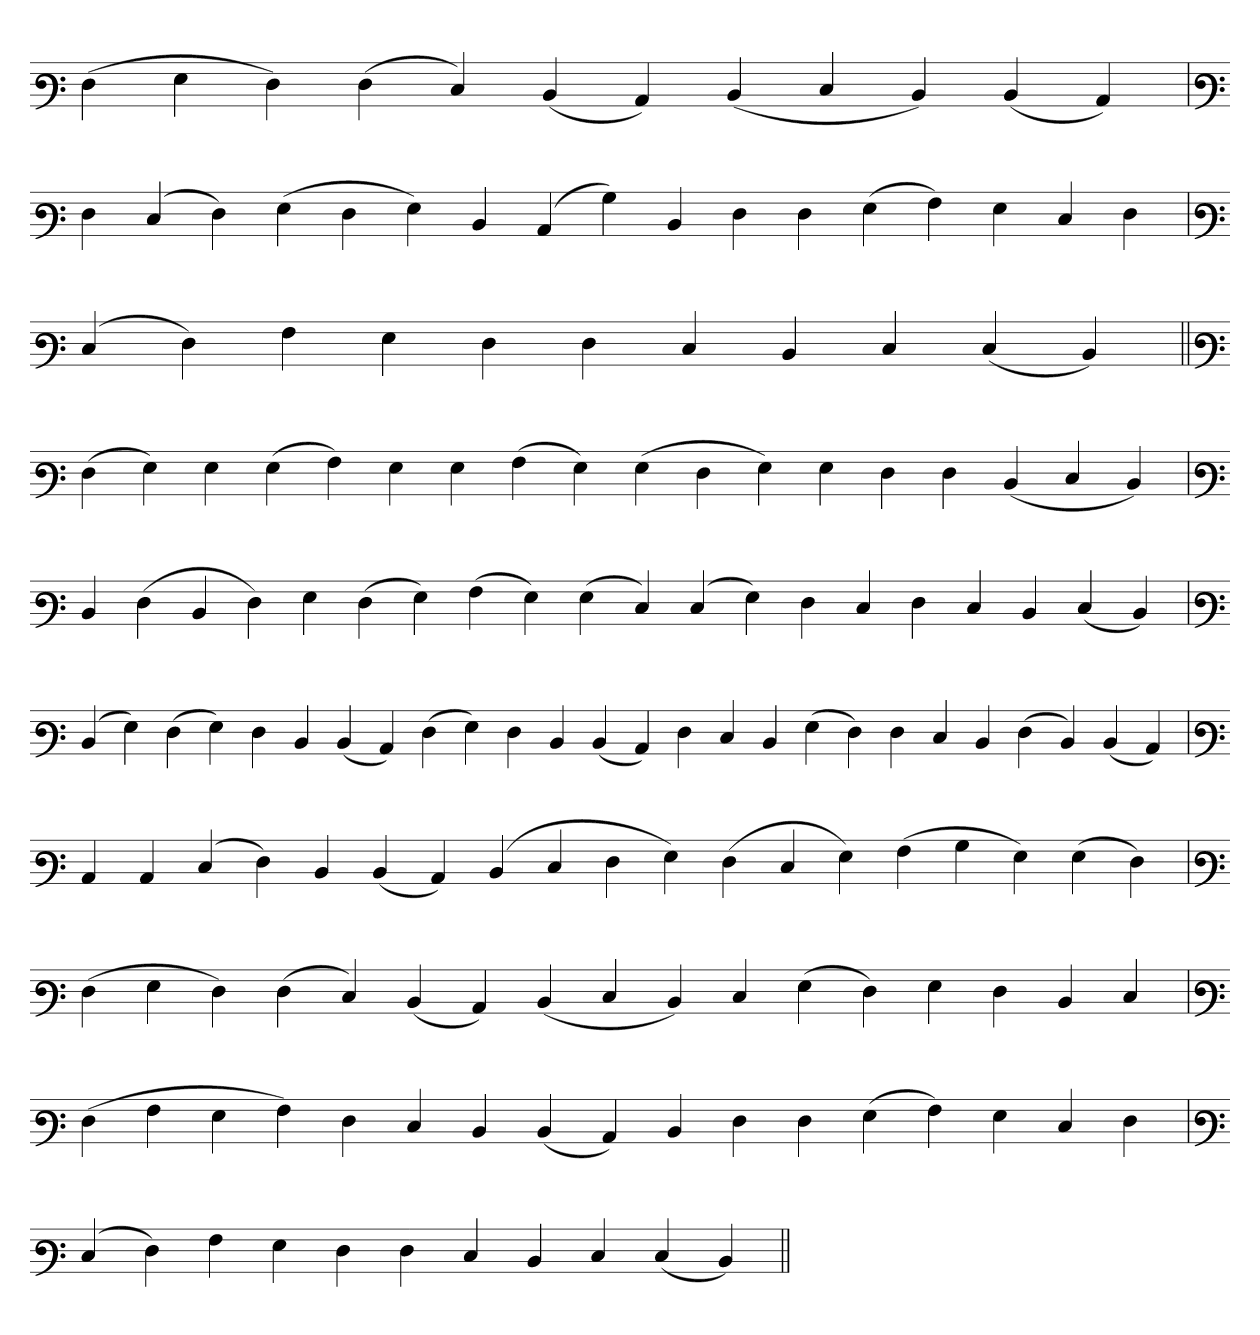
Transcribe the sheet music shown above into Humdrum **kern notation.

**kern
*part1
*staff1
*clefF3
=
(4F
4G
4F)
(4F
4E)
(4D
4C)
(4D
4E
4D)
(4D
4C)
=`
*clefF3
4F
(4E
4F)
(4G
4F
4G)
4D
(4C
4B)
4D
4F
4F
(4G
4A)
4G
4E
4F
=`
*clefF3
(4E
4F)
4A
4G
4F
4F
4E
4D
4E
(4E
4D)
=||
*clefF3
(4F
4G)
4G
(4G
4A)
4G
4G
(4A
4G)
(4G
4F
4G)
4G
4F
4F
(4D
4E
4D)
='
*clefF3
4D
(4F
4D
4F)
4G
(4F
4G)
(4A
4G)
(4G
4E)
(4E
4G)
4F
4E
4F
4E
4D
(4E
4D)
=`
*clefF3
(4D
4G)
(4F
4G)
4F
4D
(4D
4C)
(4F
4G)
4F
4D
(4D
4C)
4F
4E
4D
(4G
4F)
4F
4E
4D
(4F
4D)
(4D
4C)
=
*clefF3
4C
4C
(4E
4F)
4D
(4D
4C)
(4D
4E
4F
4G)
(4F
4E
4G)
(4A
4B
4G)
(4G
4F)
='
*clefF3
(4F
4G
4F)
(4F
4E)
(4D
4C)
(4D
4E
4D)
4E
(4G
4F)
4G
4F
4D
4E
=`
*clefF3
(4F
4A
4G
4A)
4F
4E
4D
(4D
4C)
4D
4F
4F
(4G
4A)
4G
4E
4F
=`
*clefF3
(4E
4F)
4A
4G
4F
4F
4E
4D
4E
(4E
4D)
=||
*-
